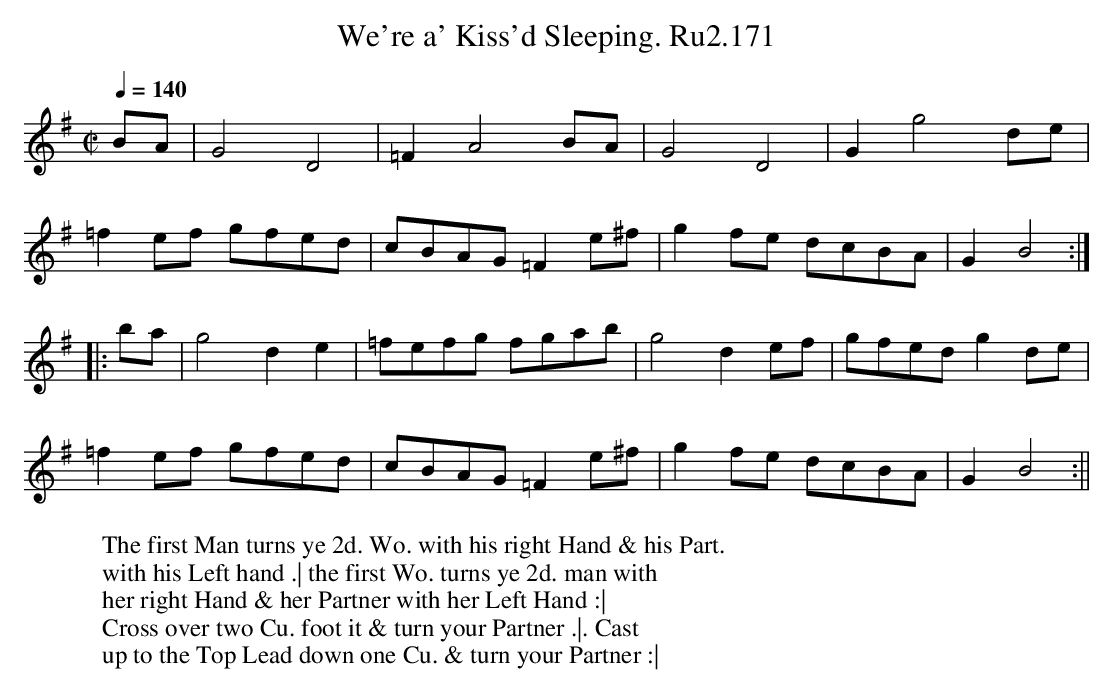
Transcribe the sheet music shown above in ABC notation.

X:1
T:We're a' Kiss'd Sleeping. Ru2.171
M:C|
L:1/8
Q:1/4=140
K:G
BA|G4D4|=F2A4BA|G4D4|G2g4de|
=f2ef gfed|cBAG=F2e^f|g2fe dcBA|G2B4:|
|:ba|g4d2e2|=fefg fgab|g4d2ef|gfedg2de|
=f2ef gfed|cBAG=F2e^f|g2fe dcBA|G2B4:||
W:The first Man turns ye 2d. Wo. with his right Hand & his Part.
W:with his Left hand .| the first Wo. turns ye 2d. man with
W:her right Hand & her Partner with her Left Hand :|
W:Cross over two Cu. foot it & turn your Partner .|. Cast
W:up to the Top Lead down one Cu. & turn your Partner :|
